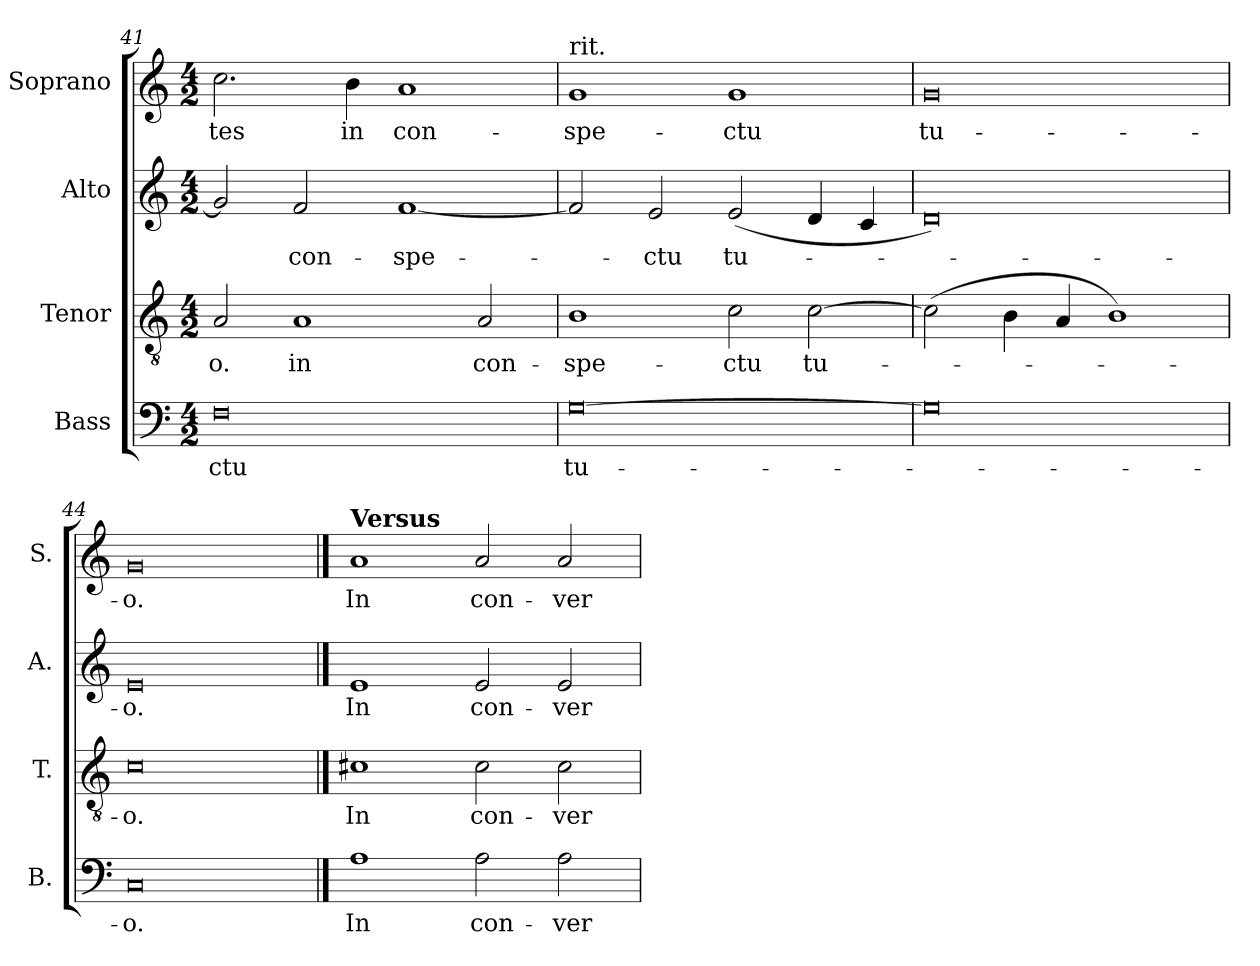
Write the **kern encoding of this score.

**kern	**text	**kern	**text	**kern	**text	**kern	**text
*part4	*part4	*part3	*part3	*part2	*part2	*part1	*part1
*staff4	*staff4	*staff3	*staff3	*staff2	*staff2	*staff1	*staff1
*I"Bass	*	*I"Tenor	*	*I"Alto	*	*I"Soprano	*
*I'B.	*	*I'T.	*	*I'A.	*	*I'S.	*
*clefF4	*	*clefGv2	*	*clefG2	*	*clefG2	*
*	*	*ITrd7c12	*	*	*	*	*
*k[]	*	*k[]	*	*k[]	*	*k[]	*
*C:	*	*C:	*	*C:	*	*C:	*
*M4/2	*	*M4/2	*	*M4/2	*	*M4/2	*
=41	=41	=41	=41	=41	=41	=41	=41
!	!LO:LY:b:color=#000000	!	!	!	!	!	!
!	!	!	!LO:LY:b:color=#000000	!	!	!	!
!	!	!	!	!	!	!	!LO:LY:b:color=#000000
0Fi	-ctu	2AAi/	-o.	2gi/]	.	2.cci\	-tes
!	!	!	!LO:LY:b:color=#000000	!	!	!	!
!	!	!	!	!	!LO:LY:b:color=#000000	!	!
.	.	1AAi	in	2fi/	con-	.	.
!	!	!	!	!	!	!	!LO:LY:b:color=#000000
.	.	.	.	.	.	4bi\	in
!	!	!	!	!	!LO:LY:b:color=#000000	!	!
!	!	!	!	!	!	!	!LO:LY:b:color=#000000
.	.	.	.	[1fi	-spe-	1ai	con-
!	!	!	!LO:LY:b:color=#000000	!	!	!	!
.	.	2AAi/	con-	.	.	.	.
=42	=42	=42	=42	=42	=42	=42	=42
!	!LO:LY:b:color=#000000	!	!	!	!	!	!
!	!	!	!LO:LY:b:color=#000000	!	!	!	!
!	!	!	!	!	!	!LO:TX:t=rit.	!
!	!	!	!	!	!	!	!LO:LY:b:color=#000000
[0Gi	tu-	1BBi	-spe-	2fi/]	.	1gi	-spe-
!	!	!	!	!	!LO:LY:b:color=#000000	!	!
.	.	.	.	2ei/	-ctu	.	.
!	!	!	!LO:LY:b:color=#000000	!	!	!	!
!	!	!	!	!	!LO:LY:b:color=#000000	!	!
!	!	!	!	!	!	!	!LO:LY:b:color=#000000
.	.	2Ci\	-ctu	(2ei/	tu-	1gi	-ctu
!	!	!	!LO:LY:b:color=#000000	!	!	!	!
.	.	[2Ci\	tu-	4di/	.	.	.
.	.	.	.	4ci/	.	.	.
=43	=43	=43	=43	=43	=43	=43	=43
!	!	!	!	!	!	!	!LO:LY:b:color=#000000
0Gi]	.	(2Ci\]	.	0di)	.	0gi	tu-
.	.	4BBi\	.	.	.	.	.
.	.	4AAi/	.	.	.	.	.
.	.	1BBi)	.	.	.	.	.
=44	=44	=44	=44	=44	=44	=44	=44
!	!LO:LY:b:color=#000000	!	!	!	!	!	!
!	!	!	!LO:LY:b:color=#000000	!	!	!	!
!	!	!	!	!	!LO:LY:b:color=#000000	!	!
!	!	!	!	!	!	!	!LO:LY:b:color=#000000
0Ci	-o.	0Ci	-o.	0ei	-o.	0gi	-o.
!!LO:LB:g=z
==45	==45	==45	==45	==45	==45	==45	==45
!	!LO:LY:b:color=#000000	!	!	!	!	!	!
!	!	!	!LO:LY:b:color=#000000	!	!	!	!
!	!	!	!	!	!LO:LY:b:color=#000000	!	!
*	*	*	*	*	*	*MM184	*
!	!	!	!	!	!	!LO:TX:a:B:t=Versus	!
!	!	!	!	!	!	!	!LO:LY:b:color=#000000
1Ai	In	1C#Xi	In	1ei	In	1ai	In
!	!LO:LY:b:color=#000000	!	!	!	!	!	!
!	!	!	!LO:LY:b:color=#000000	!	!	!	!
!	!	!	!	!	!LO:LY:b:color=#000000	!	!
!	!	!	!	!	!	!	!LO:LY:b:color=#000000
2Ai\	con-	2C#i\	con-	2ei/	con-	2ai/	con-
!	!LO:LY:b:color=#000000	!	!	!	!	!	!
!	!	!	!LO:LY:b:color=#000000	!	!	!	!
!	!	!	!	!	!LO:LY:b:color=#000000	!	!
!	!	!	!	!	!	!	!LO:LY:b:color=#000000
2Ai\	-ver-	2C#i\	-ver-	2ei/	-ver-	2ai/	-ver-
=	=	=	=	=	=	=	=
*-	*-	*-	*-	*-	*-	*-	*-
